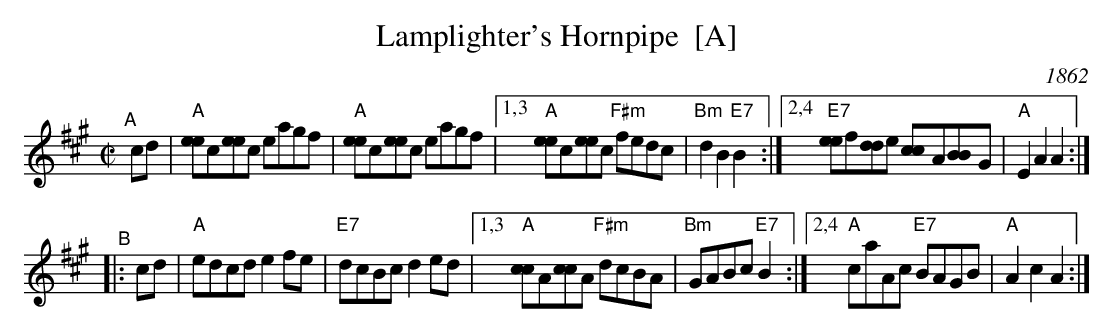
X:1
T: Lamplighter's Hornpipe  [A]
O: 1862
M: C|
L: 1/8
K: A
"^A"[|] cd \
| "A"[ee]c[ee]c eagf | "A"[ee]c[ee]c eagf |\
[1,3 "A"[ee]c[ee]c "F#m"fedc | "Bm"d2B2 "E7"B2 :|\
[2,4 "E7"[ee]f[dd]e [cc]A[BB]G | "A"E2A2 A2 :|
"^B"|: cd | "A"edcd e2fe | "E7"dcBc d2ed |\
[1,3 "A"[cc]A[cc]A "F#m"dcBA | "Bm"GABc "E7"B2 :|\
[2,4 "A"caAc "E7"BAGB | "A"A2c2 A2 :|
